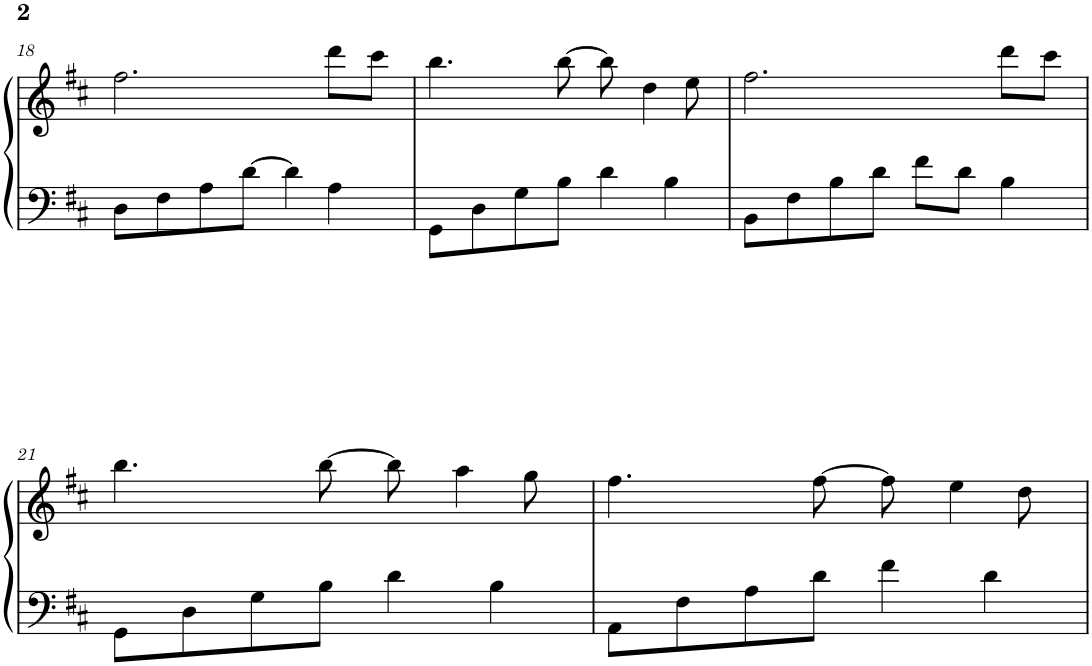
**kern	**kern
*part1	*part1
*staff2	*staff1
*I"Piano	*
*I'Pno	*
!!LO:PB:g=z
*clefF4	*clefG2
*k[f#c#]	*k[f#c#]
*M4/4	*M4/4
=18	=18
8D\L	2.ff#\
8F#\	.
8A\	.
[>8d\J	.
4d\]	.
4A\	8ddd\L
.	8ccc#\J
=19	=19
8GG\L	4.bb\
8D\	.
8G\	.
8B\J	[>8bb\
4d\	8bb\]
.	4dd\
4B\	.
.	8ee\
=20	=20
8BB\L	2.ff#\
8F#\	.
8B\	.
8d\J	.
8f#\L	.
8d\J	.
4B\	8ddd\L
.	8ccc#\J
!!LO:LB:g=z
=21	=21
8GG\L	4.bb\
8D\	.
8G\	.
8B\J	[>8bb\
4d\	8bb\]
.	4aa\
4B\	.
.	8gg\
=22	=22
8AA\L	4.ff#\
8F#\	.
8A\	.
8d\J	[>8ff#\
4f#\	8ff#\]
.	4ee\
4d\	.
.	8dd\
=	=
*-	*-
